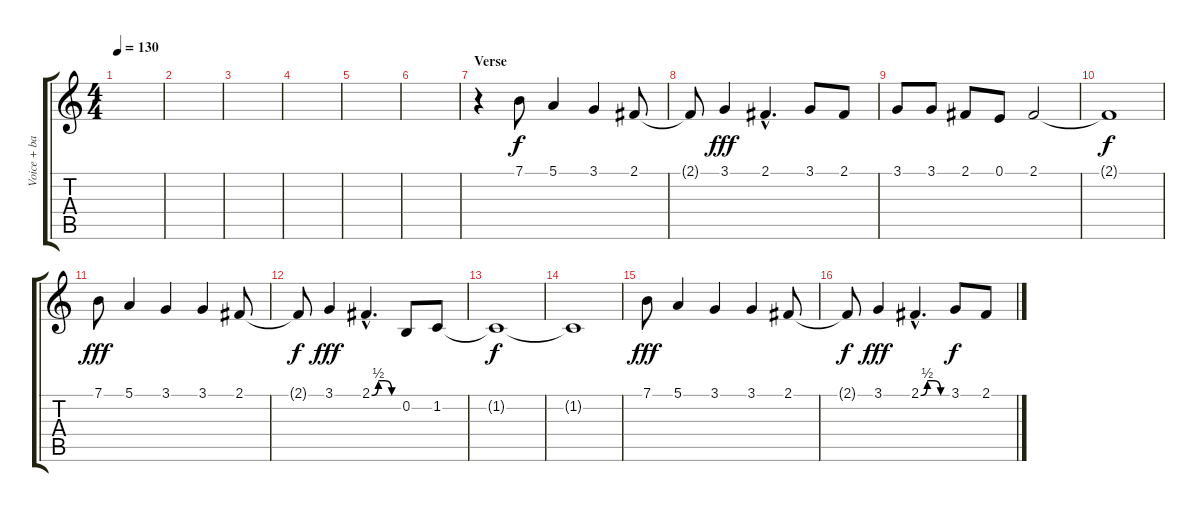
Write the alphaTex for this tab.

\track ("Voice + backing Vocals" "Voice + ba") {instrument ocarina}
\staff {score tabs}
\tuning (E4 B3 G3 D3 A2 E2) {hide}
\ts (4 4)
\tempo 130
\clef g2
\ks c
|
|
|
|
|
|
\section ("" "Verse")
r.4 7.1.8 5.1.4 3.1.4 2.1.8 |
2.1{t}.8{dy f} 3.1.4{dy fff} 2.1{hac}.4{d} 3.1.8 2.1.8 |
3.1.8 3.1.8 2.1.8 0.1.8 2.1.2 |
2.1{t}.1{dy f} |
7.1.8{dy fff} 5.1.4 3.1.4 3.1.4 2.1.8 |
2.1{t}.8{dy f} 3.1.4{dy fff} 2.1{be (custom 0 0 15 2 30 2 45 0 60 0) hac}.4{d} 0.2.8 1.2.8 |
1.2{t}.1{dy f} |
1.2{t}.1 |
7.1.8{dy fff} 5.1.4 3.1.4 3.1.4 2.1.8 |
2.1{t}.8{dy f} 3.1.4{dy fff} 2.1{be (custom 0 0 15 2 30 2 45 0 60 0) hac}.4{d} 3.1.8{dy f} 2.1.8
